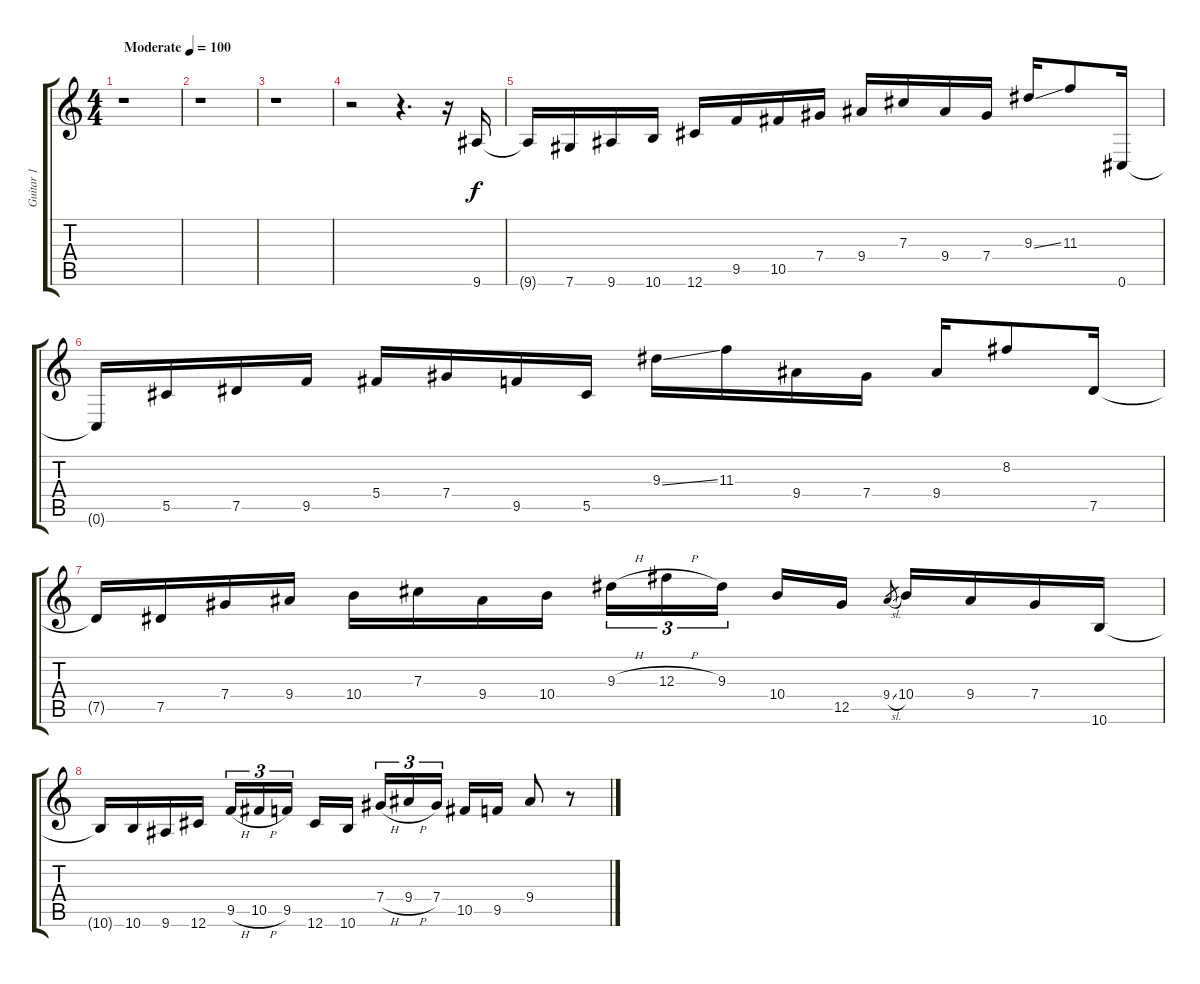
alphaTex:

\track ("Guitar 1" "Guitar 1") {instrument overdrivenguitar}
\staff {score tabs}
\tuning (Eb4 Bb3 Gb3 Db3 Ab2 Db2) {hide}
\ts (4 4)
\tempo (100 "Moderate")
\clef g2
\ks c
r.1{dy f instrument overdrivenguitar} |
r.1 |
r.1 |
r.2 r.4{d} r.16 9.6.16 |
9.6{t}.16 7.6.16 9.6.16 10.6.16 12.6.16 9.5.16 10.5.16 7.4.16 9.4.16 7.3.16 9.4.16 7.4.16 9.3{ss}.16 11.3.8 0.6.16 |
0.6{t}.16 5.5.16 7.5.16 9.5.16 5.4.16 7.4.16 9.5.16 5.5.16 9.3{ss}.16 11.3.16 9.4.16 7.4.16 9.4.16 8.2.8 7.5.16 |
7.5{t}.16 7.5.16 7.4.16 9.4.16 10.4.16 7.3.16 9.4.16 10.4.16 9.3{h}.16{tu (3 2)} 12.3{h}.16{tu (3 2)} 9.3.16{tu (3 2)} 10.4.16 12.5.16 9.4{sl}.8{gr} 10.4.16 9.4.16 7.4.16 10.6.16 |
10.6{t}.16 10.6.16 9.6.16 12.6.16 9.5{h}.16{tu (3 2)} 10.5{h}.16{tu (3 2)} 9.5.16{tu (3 2)} 12.6.16 10.6.16 7.4{h}.16{tu (3 2)} 9.4{h}.16{tu (3 2)} 7.4.16{tu (3 2)} 10.5.16 9.5.16 9.4.8 r.8
